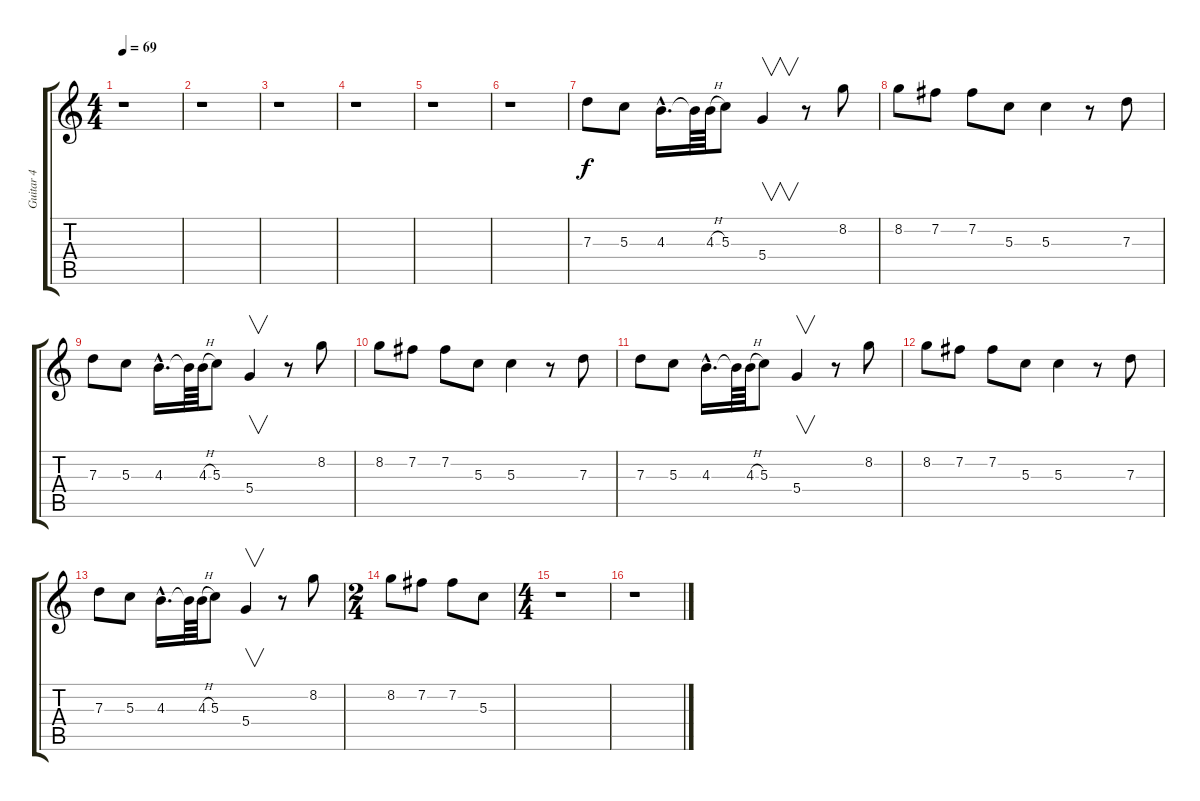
\track ("Guitar 4" "Guitar 4") {instrument overdrivenguitar}
\staff {score tabs}
\tuning (E4 B3 G3 D3 A2 E2) {hide}
\ts (4 4)
\tempo 69
\clef g2
\ks c
r.1{dy f} |
r.1 |
r.1 |
r.1 |
r.1 |
r.1 |
7.3.8 5.3.8 4.3{hac}.16{d} 4.3{t}.64 4.3{h}.64 5.3.8 5.4.4{v} r.8 8.2.8 |
8.2.8 7.2.8 7.2.8 5.3.8 5.3.4 r.8 7.3.8 |
7.3.8 5.3.8 4.3{hac}.16{d} 4.3{t}.64 4.3{h}.64 5.3.8 5.4.4{v} r.8 8.2.8 |
8.2.8 7.2.8 7.2.8 5.3.8 5.3.4 r.8 7.3.8 |
7.3.8 5.3.8 4.3{hac}.16{d} 4.3{t}.64 4.3{h}.64 5.3.8 5.4.4{v} r.8 8.2.8 |
8.2.8 7.2.8 7.2.8 5.3.8 5.3.4 r.8 7.3.8 |
7.3.8 5.3.8 4.3{hac}.16{d} 4.3{t}.64 4.3{h}.64 5.3.8 5.4.4{v} r.8 8.2.8 |
\ts (2 4)
8.2.8 7.2.8 7.2.8 5.3.8 |
\ts (4 4)
r.1 |
r.1
